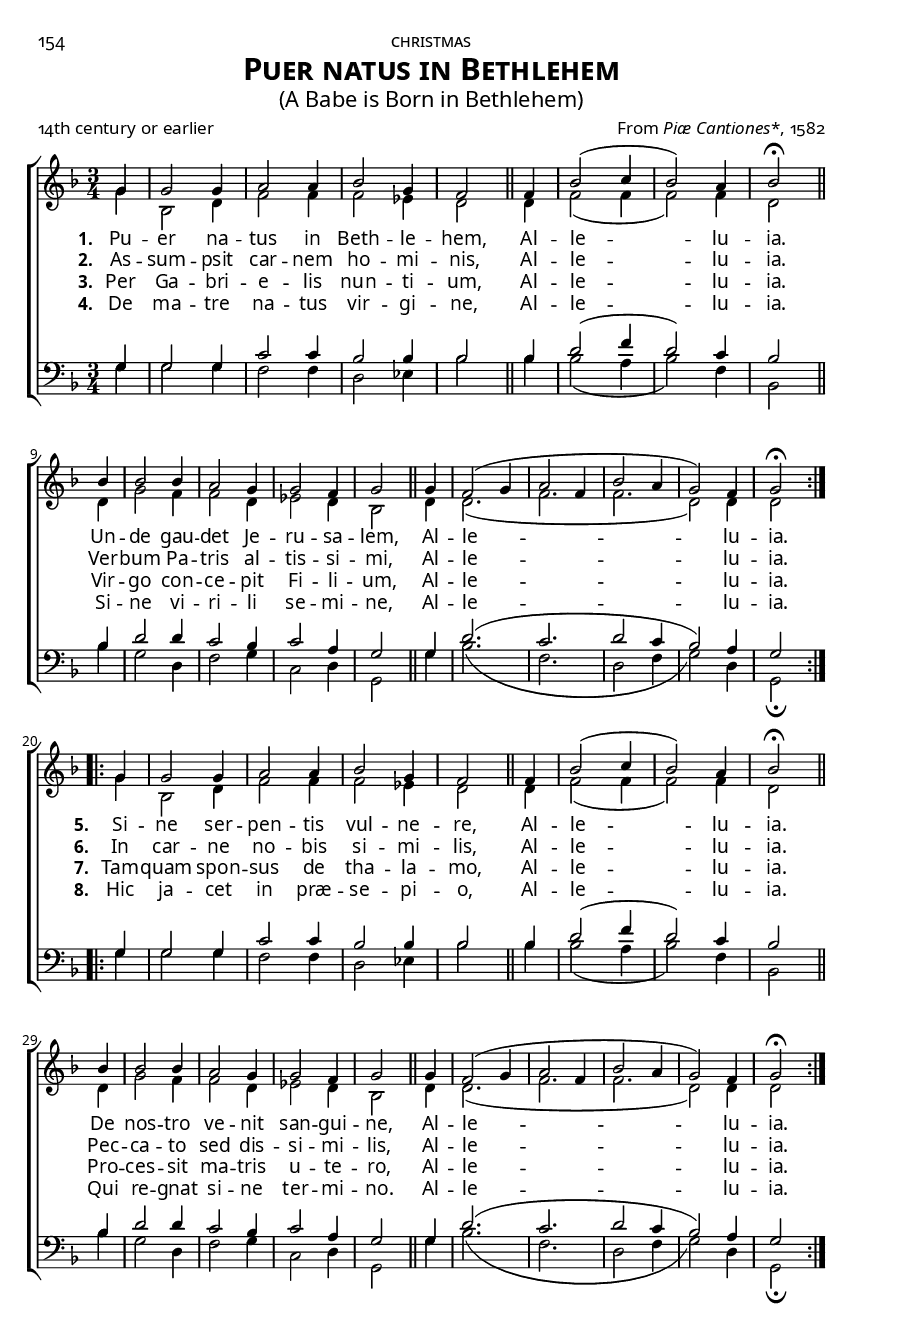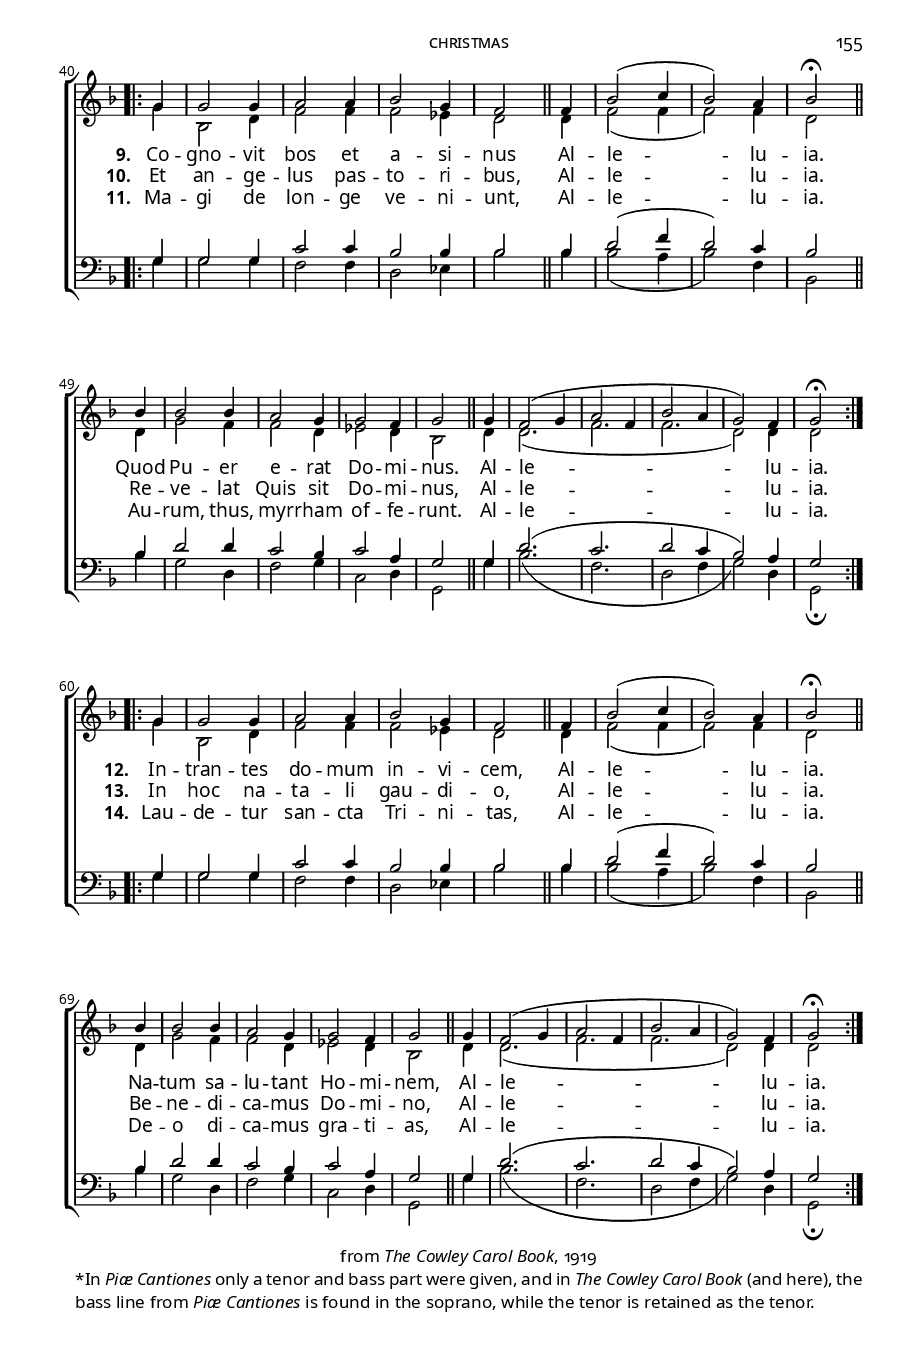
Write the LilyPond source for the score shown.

\version "2.14.2"
\include "util.ly"
\header {
  title = \markup{\override #'(font-name . "Garamond Premier Pro Semibold"){ \abs-fontsize #15 \smallCapsOldStyle"Puer natus in Bethlehem"}}
  subtitle = \markup{\override #'(font-name . "Garamond Premier Pro"){ \abs-fontsize #10.5 "(A Babe is Born in Bethlehem)"}}
  poet = \markup\oldStyleNum"14th century or earlier"
  composer = \markup \concat{"From " \italic "Piæ Cantiones" \oldStyleNum"*, 1582"}
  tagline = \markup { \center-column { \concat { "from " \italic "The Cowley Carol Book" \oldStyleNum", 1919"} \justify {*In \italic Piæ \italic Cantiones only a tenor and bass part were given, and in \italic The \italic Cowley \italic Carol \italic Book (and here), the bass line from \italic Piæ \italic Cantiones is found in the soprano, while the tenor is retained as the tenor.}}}
}
\paper {
  %print-all-headers = ##f
  paper-height = 9\in
  paper-width = 6\in
  indent = 0\in
  %system-system-spacing = #'((basic-distance . 10) (padding . 0))
  system-system-spacing =
    #'((basic-distance . 0)
       (minimum-distance . 0)
       (padding . -5)
       (stretchability . 100))
  ragged-last-bottom = ##f
  ragged-bottom = ##f
  two-sided = ##t
  inner-margin = 0.5\in
  outer-margin = 0.25\in
  top-margin = 0.25\in
  bottom-margin = 0.25\in
  first-page-number = #154
  print-first-page-number = ##t
  headerLine = \markup{\override #'(font-name . "Garamond Premier Pro") \smallCapsOldStyle"christmas"}
  oddHeaderMarkup = \markup\fill-line{
     \override #'(font-name . "Garamond Premier Pro")\abs-fontsize #8.5
     \combine 
        \fill-line{"" \on-the-fly #print-page-number-check-first
        \oldStylePageNum""
        }
        \fill-line{\headerLine}
  }
  evenHeaderMarkup = \markup {
     \override #'(font-name . "Garamond Premier Pro")\abs-fontsize #8.5
     \combine
        \on-the-fly #print-page-number-check-first
        \oldStylePageNum""
        \fill-line{\headerLine}
  }
}
#(set-global-staff-size 15) \paper{ #(define fonts (make-pango-font-tree "GoudyOlSt BT" "Garamond Premier Pro" "Garamond Premier Pro" (/ 15 20))) }
global = {
  \key f \major
  \time 3/4
  \autoBeamOff
  \override DynamicLineSpanner #'staff-padding = #0.0
  \override DynamicLineSpanner #'Y-extent = #'(-1 . 1)
}

sopMusic = \relative c' {
  \repeat volta 4 {
    \partial 4 g'4 |
    g2 g4 |
    a2 a4 |
    bes2 g4 |
    \partial 2 f2 \bar "||"
    \partial 4 f4 |
    bes2( c4 |
    
    bes2) a4 |
    \partial 2 bes2\fermata \bar "||" \break
    \partial 4 bes4 |
    bes2 bes4 |
    a2 g4 |
    g2 f4 |
    \partial 2 g2 \bar "||"
    
    \partial 4 g4 |
    f2( g4 |
    a2 f4 |
    bes2 a4 |
    g2) f4 |
    \partial 2 g2\fermata
  }
  \break
}
sopWords = \lyricmode {
  
}

altoMusic = \relative c' {
  g'4 |
  bes,2 d4 |
  f2 f4 |
  f2 ees4 |
  d2 \bar "||"
  d4 |
  f2( f4 |
  
  f2) f4 |
  d2 \bar "||"
  d4 |
  g2 f4 |
  f2 d4 |
  ees2 d4 |
  bes2 \bar "||"
  
  d4 |
  d2.( |
  f |
  f |
  d2) d4 |
  d2
}
altoWords = \lyricmode {
  \dropLyricsV
  \set stanza = #"1. "
  Pu -- er na -- tus in Beth -- le -- hem,
  Al -- le -- lu -- ia.
  Un -- de gau -- det Je -- ru -- sa -- lem,
  Al -- le -- lu -- ia.
  
  \set stanza = #"5. "
  Si -- ne ser -- pen -- tis vul -- ne -- re,
  Al -- le -- lu -- ia.
  De nos -- tro ve -- nit san -- gui -- ne,
  Al -- le -- lu -- ia.
  
  \set stanza = #"9. "
  Co -- gno -- vit bos et a -- si -- nus
  Al -- le -- lu -- ia.
  Quod Pu -- er e -- rat Do -- mi -- nus.
  Al -- le -- lu -- ia.
  
  \set stanza = #"12. "
  In -- tran -- tes do -- mum in -- vi -- cem,
  Al -- le -- lu -- ia.
  Na -- tum sa -- lu -- tant Ho -- mi -- nem,
  Al -- le -- lu -- ia.
}
altoWordsII = \lyricmode {
  \dropLyricsV
%\markup\italic
  \set stanza = #"2. "
  As -- sum -- psit car -- nem ho -- mi -- nis,
  Al -- le -- lu -- ia.
  Ver -- bum Pa -- tris al -- tis -- si -- mi,
  Al -- le -- lu -- ia.
  
  
  \set stanza = #"6. "
  In car -- ne no -- bis si -- mi -- lis,
  Al -- le -- lu -- ia.
  Pec -- ca -- to sed dis -- si -- mi -- lis,
  Al -- le -- lu -- ia.
  
  \set stanza = #"10. "
  Et an -- ge -- lus pas -- to -- ri -- bus,
  Al -- le -- lu -- ia.
  Re -- ve -- lat Quis sit Do -- mi -- nus,
  Al -- le -- lu -- ia.
  
  
  \set stanza = #"13. "
  In hoc na -- ta -- li gau -- di -- o,
  Al -- le -- lu -- ia.
  Be -- ne -- di -- ca -- mus Do -- mi -- no,
  Al -- le -- lu -- ia.
}
altoWordsIII = \lyricmode {
  \dropLyricsV
  \set stanza = #"3. "
  Per Ga -- bri -- e -- lis nun -- ti -- um,
  Al -- le -- lu -- ia.
  Vir -- go con -- ce -- pit Fi -- li -- um,
  Al -- le -- lu -- ia.
  
  \set stanza = #"7. "
  Tam -- quam spon -- sus de tha -- la -- mo,
  Al -- le -- lu -- ia.
  Pro -- ces -- sit ma -- tris u -- te -- ro,
  Al -- le -- lu -- ia.
  
  \set stanza = #"11. "
  Ma -- gi de lon -- ge ve -- ni -- unt,
  Al -- le -- lu -- ia.
  Au -- rum, thus, myr -- rham of -- fe -- runt.
  Al -- le -- lu -- ia.
  
  \set stanza = #"14. "
  Lau -- de -- tur san -- cta Tri -- ni -- tas,
  Al -- le -- lu -- ia.
  De -- o di -- ca -- mus gra -- ti -- as,
  Al -- le -- lu -- ia.
}
altoWordsIV = \lyricmode {
  \dropLyricsV
  \set stanza = #"4. "
  De ma -- tre na -- tus vir -- gi -- ne,
  Al -- le -- lu -- ia.
  Si -- ne vi -- ri -- li se -- mi -- ne,
  Al -- le -- lu -- ia.
  
  \set stanza = #"8. "
  Hic ja -- cet in præ -- se -- pi -- o,
  Al -- le -- lu -- ia.
  Qui re -- gnat si -- ne ter -- mi -- no.
  Al -- le -- lu -- ia.
  
  
}
altoWordsV = \lyricmode {
}
altoWordsVI = \lyricmode {
}
tenorMusic = \relative c' {
  g4 |
  g2 g4 |
  c2 c4 |
  bes2 bes4 |
  bes2 \bar "||"
  bes4 |
  d2( f4 |
  
  d2) c4 |
  bes2 \bar "||"
  bes4 |
  d2 d4 |
  c2 bes4 |
  c2 a4 |
  g2 \bar "||"
  
  g4 |
  d'2.( |
  c |
  d2 c4 |
  bes2) a4 |
  g2
}
tenorWords = \lyricmode {

}

bassMusic = \relative c {
  g'4 |
  g2 g4 |
  f2 f4 |
  d2 ees4 |
  bes'2 \bar "||"
  bes4 |
  bes2( a4 |
  
  bes2) f4 |
  bes,2 \bar "||"
  bes'4 |
  g2 d4 |
  f2 g4 |
  c,2 d4 |
  g,2 \bar "||"
  
  g'4 |
  bes2.( |
  f d2 f4 |
  g2) d4 |
  g,2\fermata
}
bassWords = \lyricmode {

}

pianoRH = \relative c' {
  
}
pianoLH = \relative c' {
  
}

\score {
  <<
   \new ChoirStaff <<
    \new Staff = women <<
      \new Voice = "sopranos" { \voiceOne << \global \repeat unfold4\sopMusic >> }
      \new Voice = "altos" { \voiceTwo << \global \repeat unfold4\altoMusic >> }
    >>
    \new Lyrics \with { alignAboveContext = #"women" \override VerticalAxisGroup #'nonstaff-relatedstaff-spacing = #'((basic-distance . 1))} \lyricsto "sopranos" \sopWords
    \new Lyrics = "altosVI"  \with { alignBelowContext = #"women" } \lyricsto "altos" \altoWordsVI
    \new Lyrics = "altosV"  \with { alignBelowContext = #"women" } \lyricsto "altos" \altoWordsV
    \new Lyrics = "altosIV"  \with { alignBelowContext = #"women" } \lyricsto "altos" \altoWordsIV
    \new Lyrics = "altosIII"  \with { alignBelowContext = #"women" } \lyricsto "altos" \altoWordsIII
    \new Lyrics = "altosII"  \with { alignBelowContext = #"women" } \lyricsto "altos" \altoWordsII
    \new Lyrics = "altos"  \with { alignBelowContext = #"women" \override VerticalAxisGroup #'nonstaff-relatedstaff-spacing = #'((basic-distance . 1)) } \lyricsto "altos" \altoWords
   \new Staff = men <<
      \clef bass
      \new Voice = "tenors" { \voiceOne << \global \repeat unfold4\tenorMusic >> }
      \new Voice = "basses" { \voiceTwo << \global \repeat unfold4\bassMusic >> }
    >>
    \new Lyrics \with { alignAboveContext = #"men" \override VerticalAxisGroup #'nonstaff-relatedstaff-spacing = #'((basic-distance . 1)) } \lyricsto "tenors" \tenorWords
    \new Lyrics \with { alignBelowContext = #"men" \override VerticalAxisGroup #'nonstaff-relatedstaff-spacing = #'((basic-distance . 1)) } \lyricsto "basses" \bassWords
  >>
%    \new PianoStaff << \new Staff { \new Voice { \pianoRH } } \new Staff { \clef "bass" \pianoLH } >>
  >>
  \layout {
    \context {
      \Score
      %\override SpacingSpanner #'base-shortest-duration = #(ly:make-moment 1 8)
      %\override SpacingSpanner #'common-shortest-duration = #(ly:make-moment 1 4)
    }
    \context {
      % Remove all empty staves
      % \Staff \RemoveEmptyStaves \override VerticalAxisGroup #'remove-first = ##t
    }
    \context {
      \Lyrics
      \override LyricText #'X-offset = #center-on-word
    }
  }
  \midi {
    \tempo 4 = 90
    \set Staff.midiInstrument = "flute"
  
    \context {
      \Voice
      \remove "Dynamic_performer"
    }
  }
}
